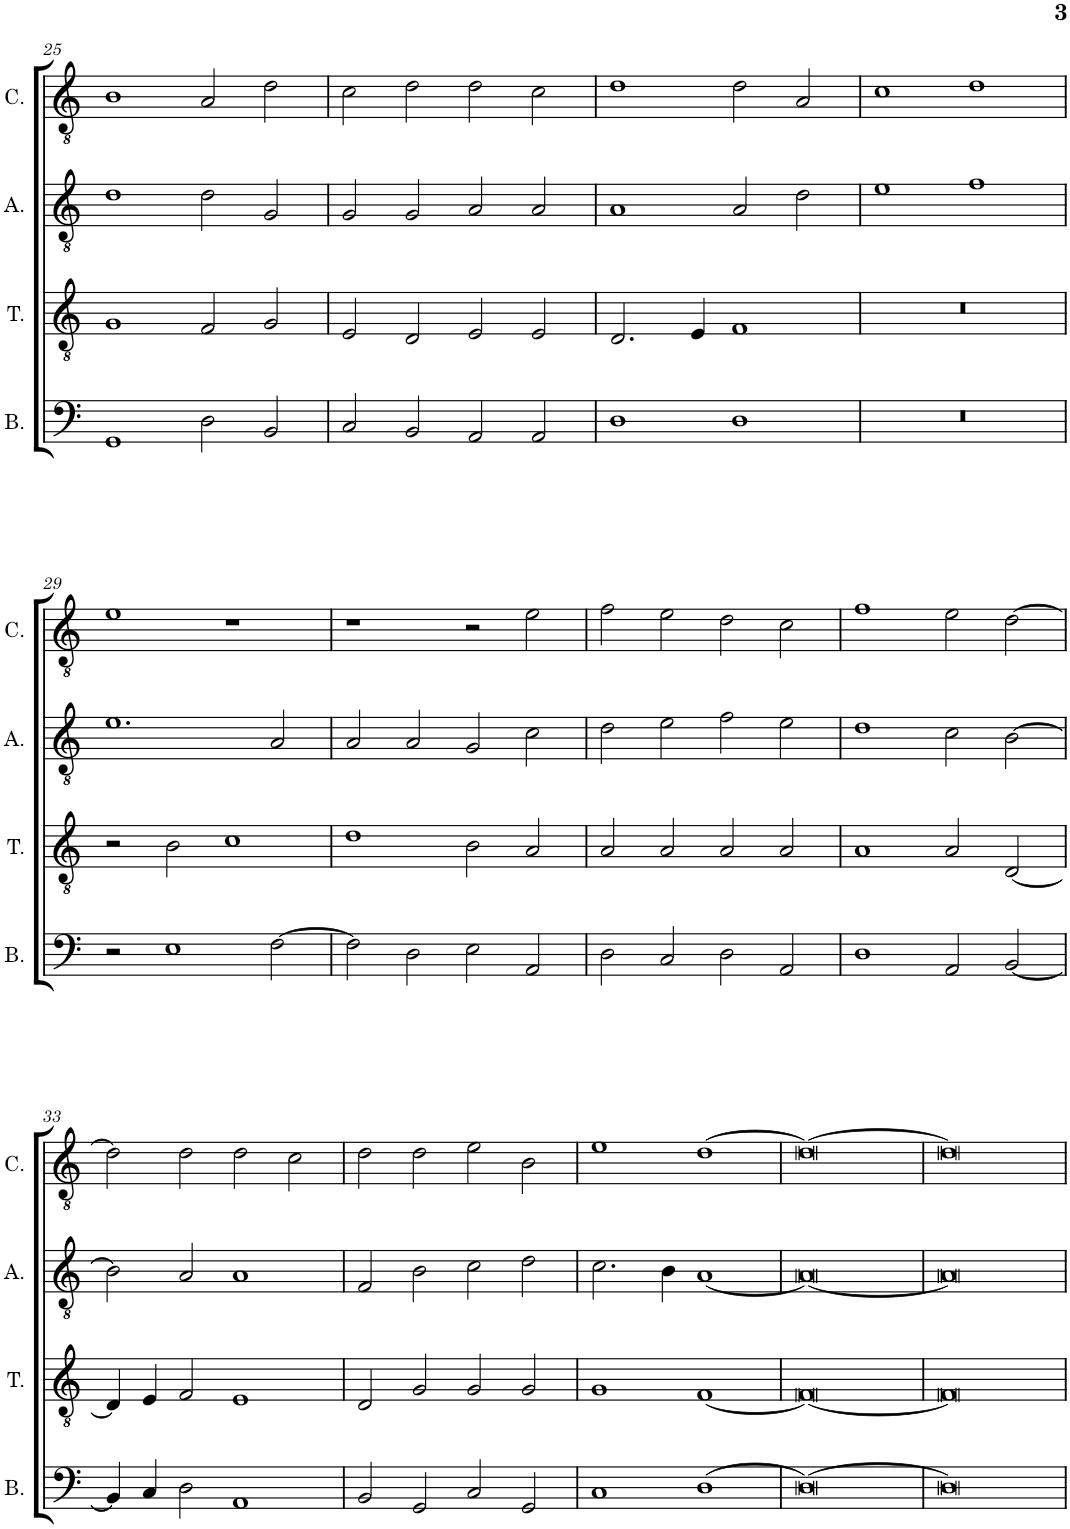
**kern	**kern	**kern	**kern
*part4	*part3	*part2	*part1
*staff4	*staff3	*staff2	*staff1
*I"Bassus	*I"Tenor	*I"Altus	*I"Cantus
*I'B.	*I'T.	*I'A.	*I'C.
!!LO:PB:g=z
*clefF4	*clefGv2	*clefGv2	*clefGv2
*k[]	*k[]	*k[]	*k[]
*M2/1	*M2/1	*M2/1	*M2/1
=25	=25	=25	=25
1GG	1G	1d	1B
2D\	2F/	2d\	2A/
2BB/	2G/	2G/	2d\
=26	=26	=26	=26
2C/	2E/	2G/	2c\
2BB/	2D/	2G/	2d\
2AA/	2E/	2A/	2d\
2AA/	2E/	2A/	2c\
=27	=27	=27	=27
1D	2.D/	1A	1d
.	4E/	.	.
1D	1F	2A/	2d\
.	.	2d\	2A/
=28	=28	=28	=28
0r	0r	1e	1c
.	.	1f	1d
!!LO:LB:g=z
=29	=29	=29	=29
2r	2r	1.e	1e
1E	2B\	.	.
.	1c	.	1r
[2F\	.	2A/	.
=30	=30	=30	=30
2F\]	1d	2A/	1r
2D\	.	2A/	.
2E\	2B\	2G/	2r
2AA/	2A/	2c\	2e\
=31	=31	=31	=31
2D\	2A/	2d\	2f\
2C/	2A/	2e\	2e\
2D\	2A/	2f\	2d\
2AA/	2A/	2e\	2c\
=32	=32	=32	=32
1D	1A	1d	1f
2AA/	2A/	2c\	2e\
[2BB/	[2D/	[2B\	[2d\
!!LO:LB:g=z
=33	=33	=33	=33
4BB/]	4D/]	2B\]	2d\]
4C/	4E/	.	.
2D\	2F/	2A/	2d\
1AA	1E	1A	2d\
.	.	.	2c\
=34	=34	=34	=34
2BB/	2D/	2F/	2d\
2GG/	2G/	2B\	2d\
2C/	2G/	2c\	2e\
2GG/	2G/	2d\	2B\
=35	=35	=35	=35
1C	1G	2.c\	1e
.	.	4B\	.
[1D	[1F	[1A	[1d
=36	=36	=36	=36
0D_	0F_	0A_	0d_
=37	=37	=37	=37
0D]	0F]	0A]	0d]
=	=	=	=
*-	*-	*-	*-
